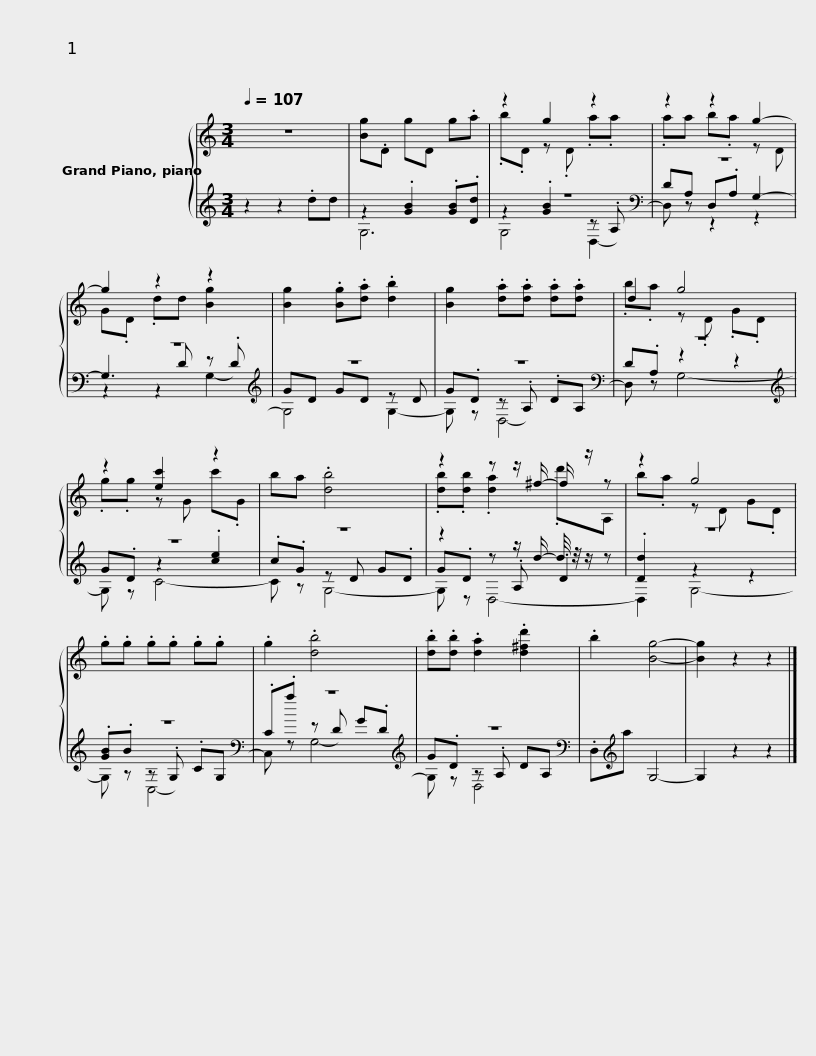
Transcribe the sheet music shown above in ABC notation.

X:1
%%score { ( 1 4 ) | ( 2 3 5 ) }
L:1/8
Q:1/4=107
M:3/4
I:linebreak $
K:C
V:1 treble
V:4 treble
V:2 treble
V:3 treble
V:5 treble
V:1
 z6 | [Bg].D gD g.a | z2 g2 z2 | z2 z2 g2- | g2 z2 z2 | %5
 [Bg]2 .[Bg].[da] .[db]2 |$ [Bg]2 .[da].[da] .[da].[da] | d2 g4 | z2 [ec']2 z2 | ba .[db]4 |$ %10
 z2 z z/ ^f/- f/ z/ z | z2 g4 | .g.g .g.g .g.g | .g2 .[db]4 |$ .[db].[db] .[da]2 .[d^fd']2 | %15
 .b2 [Bg]4- | [Bg]2 z2 z2 |] %17
V:2
 z2 z2 .dd | z2 .[GB]2 .[GB].[Dd] | z6[K:bass] | z6 | z6[K:treble] | %5
 z6 |$ z6[K:bass] | z6[K:treble] | z6 | z6 |$ %10
 z2 z z/ d/- d/4 z/4 z/ z | z6 | z6[K:bass] | z6[K:treble] |$ z6[K:bass] | %15
 .D,[K:treble]a G,4- | G,2 z2 z2 |] %17
V:3
 x6 | G,6 | z2 .[GB]2[K:bass] z .A, | DA, D,.A, G,2- | G,3[K:treble] D z .D | %5
 GD GD z D |$ G.D[K:bass] z .A, .DA, | D.A,[K:treble] z2 z2 | G.D z2 .[ce]2 | .c.G z D G.D |$ %10
 G.D z .A, .D2 | .[Dd]2 z2 z2 | .[GB].B[K:bass] z .G, .CG, | .C[K:treble].a z D G.D |$ G.D[K:bass] z .A, DA, | %15
 x[K:treble] x5 | x6 |] %17
V:4
 x6 | x6 | .b.D z .D .a.a | .aa b.a z D | G.D .dd [Bg]2 | %5
 x6 |$ x6 | .b.a z .D .G.D | .g.g z G c'.G | x6 |$ %10
 .[db].[db] .[da]2 .d'A, | b.a z D G.D | x6 | x6 |$ x6 | %15
 x6 | x6 |] %17
V:5
 x6 | x6 | G,4[K:bass] D,2- | D, z z2 z2 | z2 z2[K:treble] G,2- | %5
 G,4 G,2- |$ G, z[K:bass] D,4- | D, z[K:treble] G,4- | G, z C4- | C z G,4- |$ %10
 G, z D,4- | D,2 G,4- | G, z[K:bass] C,4- | C,[K:treble] z G,4- |$ G, z[K:bass] D,4 | %15
 x[K:treble] x5 | x6 |] %17
